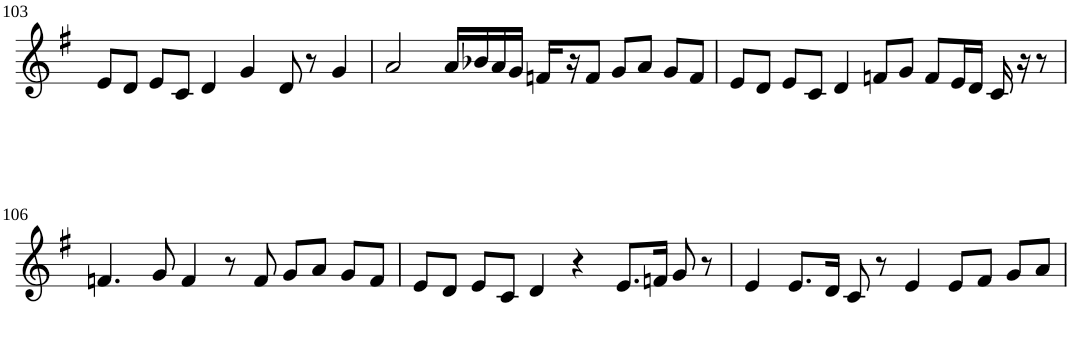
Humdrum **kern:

**kern
*part1
*staff1
*I"Violin
!!LO:PB:g=z
*clefG2
*k[f#]
*G:
*M6/4
=103
8e/L
8d/J
8e/L
8c/J
4d/
4g/
8d/
8r
4g/
=104
2a/
16a/LL
16b-X/
16a/
16g/JJ
16fn/LL
16r
8f/J
8g/L
8a/J
8g/L
8f/J
=105
8e/L
8d/J
8e/L
8c/J
4d/
8fn/L
8g/J
8f/L
16e/L
16d/JJ
16c/
16r
8r
!!LO:LB:g=z
=106
4.fn/
8g/
4f/
8r
8f/
8g/L
8a/J
8g/L
8f/J
=107
8e/L
8d/J
8e/L
8c/J
4d/
4r
8.e/L
16fn/Jk
8g/
8r
=108
4e/
8.e/L
16d/Jk
8c/
8r
4e/
8e/L
8f#/J
8g/L
8a/J
=
*-
